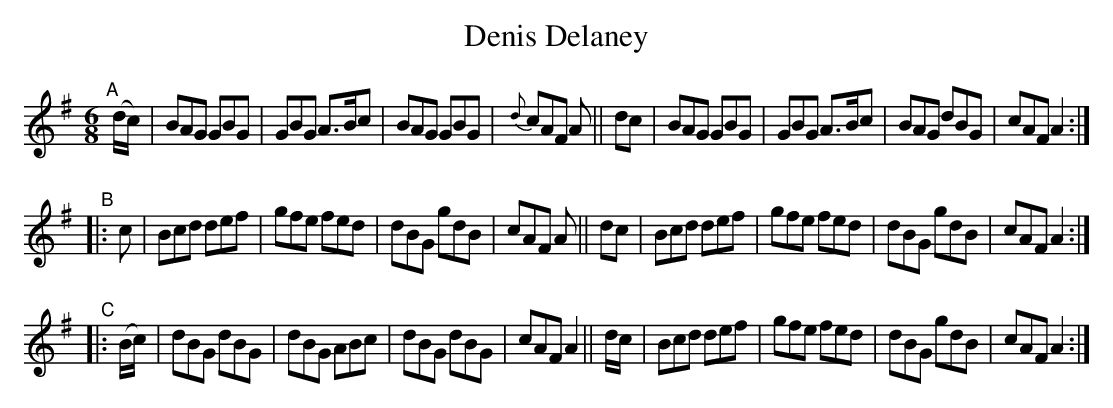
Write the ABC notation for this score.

X:1
T: Denis Delaney
M: 6/8
L: 1/8
K: G
"^A"[|]\
(d/c/)| BAG GBG | GBG A>Bc | BAG GBG | {d}cAF A \
|| dc | BAG GBG | GBG A>Bc | BAG dBG | cAF A2 :|
"^B"\
|:  c | Bcd def | gfe fed | dBG gdB | cAF A \
|| dc | Bcd def | gfe fed | dBG gdB | cAF A2 :|
"^C"\
|:(B/c/)| dBG dBG | dBG ABc | dBG dBG | cAF A2 \
|| d/c/ | Bcd def | gfe fed | dBG gdB | cAF A2 :|
